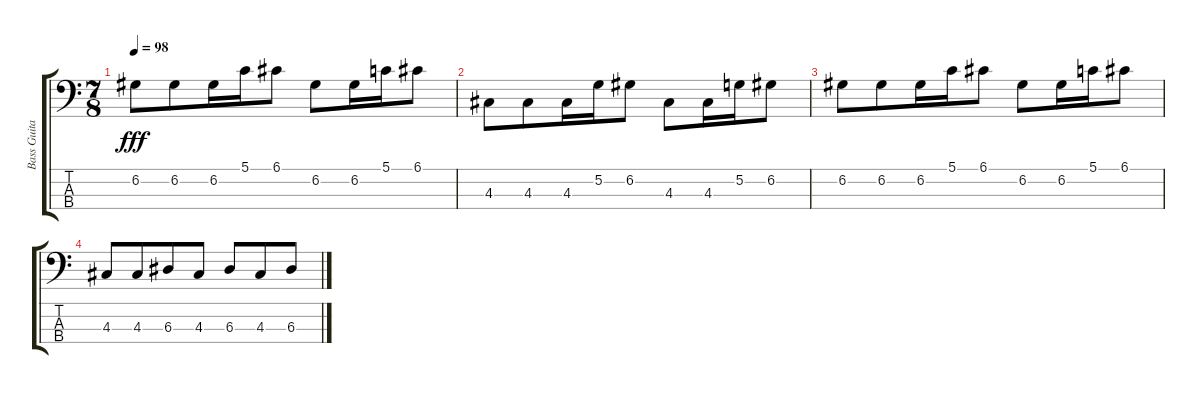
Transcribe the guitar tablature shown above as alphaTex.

\track ("Bass Guitar" "Bass Guita") {instrument electricbassfinger}
\staff {score tabs}
\tuning (G2 D2 A1 E1) {hide}
\ts (7 8)
\tempo 98
\clef f4
\ks c
6.2.8{dy fff volume 0} 6.2.8 6.2.16 5.1.16 6.1.8 6.2.8 6.2.16 5.1.16 6.1.8 |
4.3.8 4.3.8 4.3.16 5.2.16 6.2.8 4.3.8 4.3.16 5.2.16 6.2.8 |
6.2.8 6.2.8 6.2.16 5.1.16 6.1.8 6.2.8 6.2.16 5.1.16 6.1.8 |
4.3.8 4.3.8 6.3.8 4.3.8 6.3.8 4.3.8 6.3.8
